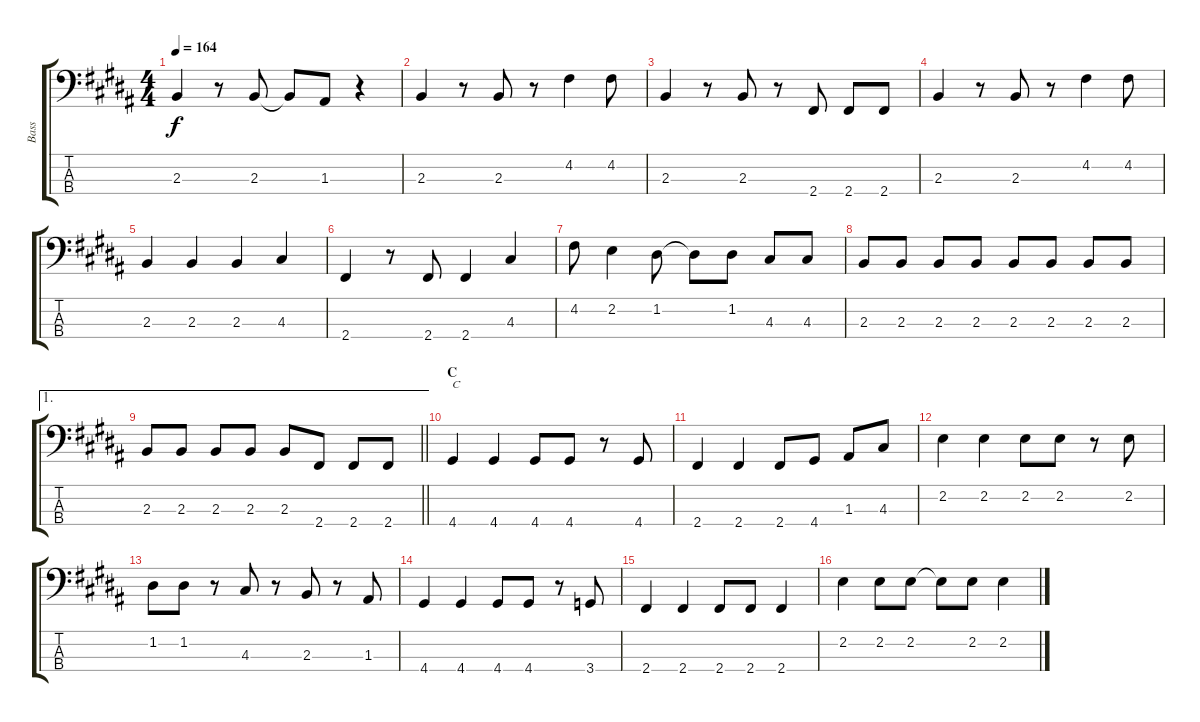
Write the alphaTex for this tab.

\track ("Bass" "Bass") {instrument electricbasspick}
\staff {score tabs}
\tuning (G2 D2 A1 E1) {hide}
\ts (4 4)
\tempo 164
\clef f4
\ks b
2.3.4{dy f} r.8 2.3.8 2.3{t}.8 1.3.8 r.4 |
2.3.4 r.8 2.3.8 r.8 4.2.4 4.2.8 |
2.3.4 r.8 2.3.8 r.8 2.4.8 2.4.8 2.4.8 |
2.3.4 r.8 2.3.8 r.8 4.2.4 4.2.8 |
2.3.4 2.3.4 2.3.4 4.3.4 |
2.4.4 r.8 2.4.8 2.4.4 4.3.4 |
4.2.8 2.2.4 1.2.8 1.2{t}.8 1.2.8 4.3.8 4.3.8 |
2.3.8 2.3.8 2.3.8 2.3.8 2.3.8 2.3.8 2.3.8 2.3.8 |
\ae 1
\barLineRight lightlight
2.3.8 2.3.8 2.3.8 2.3.8 2.3.8 2.4.8 2.4.8 2.4.8 |
\section ("" "C")
4.4.4{txt "C"} 4.4.4 4.4.8 4.4.8 r.8 4.4.8 |
2.4.4 2.4.4 2.4.8 4.4.8 1.3.8 4.3.8 |
2.2.4 2.2.4 2.2.8 2.2.8 r.8 2.2.8 |
1.2.8 1.2.8 r.8 4.3.8 r.8 2.3.8 r.8 1.3.8 |
4.4.4 4.4.4 4.4.8 4.4.8 r.8 3.4.8 |
2.4.4 2.4.4 2.4.8 2.4.8 2.4.4 |
2.2.4 2.2.8 2.2.8 2.2{t}.8 2.2.8 2.2.4
